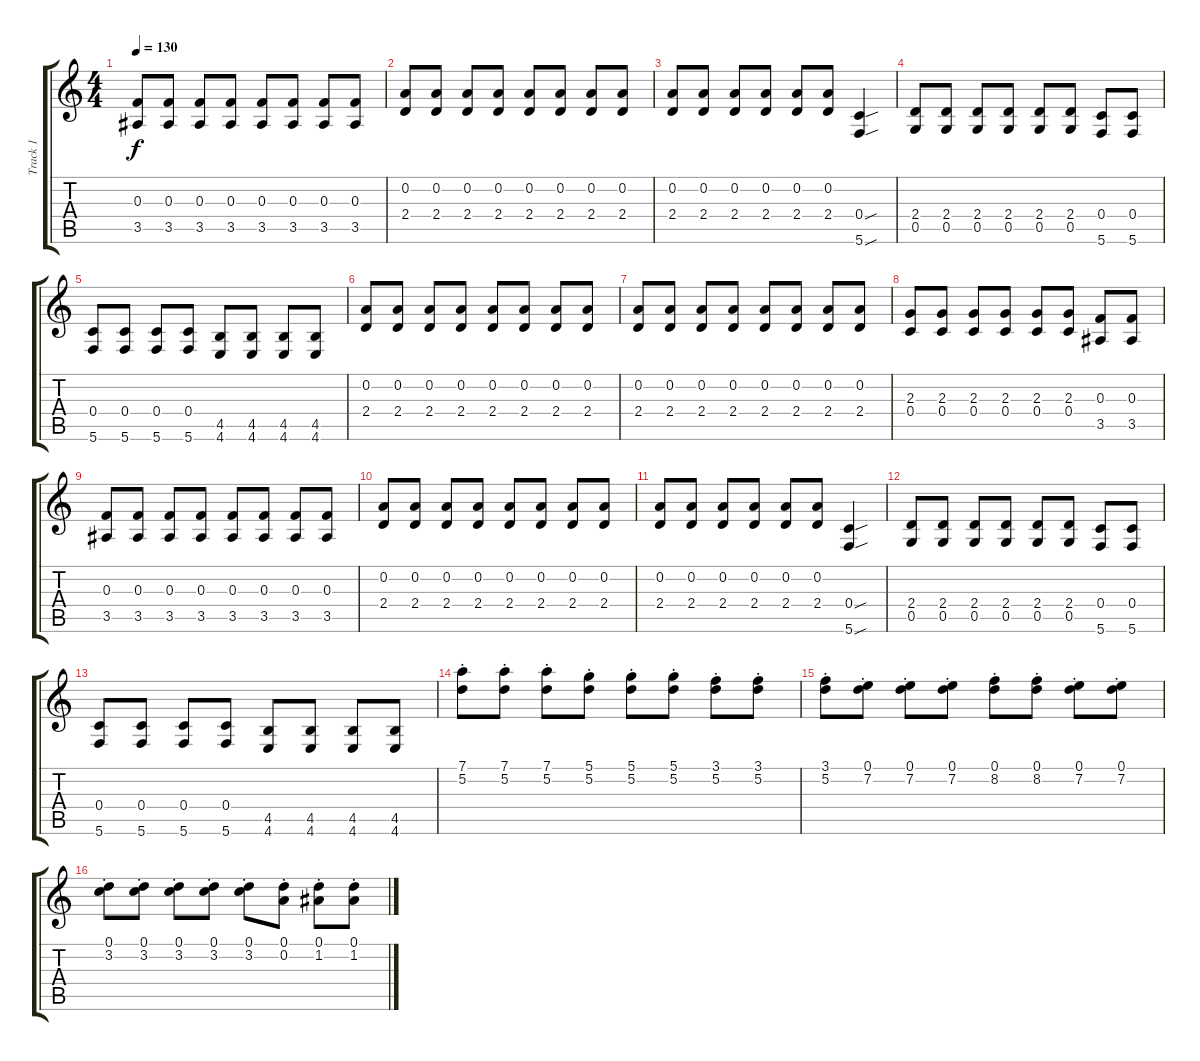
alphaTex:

\track ("Track 1" "Track 1") {instrument overdrivenguitar}
\staff {score tabs}
\tuning (D4 A3 F3 C3 G2 C2) {hide}
\ts (4 4)
\tempo 130
\clef g2
\ks c
(0.3 3.5).8{dy f} (0.3 3.5).8 (0.3 3.5).8 (0.3 3.5).8 (0.3 3.5).8 (0.3 3.5).8 (0.3 3.5).8 (0.3 3.5).8 |
(0.2 2.4).8 (0.2 2.4).8 (0.2 2.4).8 (0.2 2.4).8 (0.2 2.4).8 (0.2 2.4).8 (0.2 2.4).8 (0.2 2.4).8 |
(0.2 2.4).8 (0.2 2.4).8 (0.2 2.4).8 (0.2 2.4).8 (0.2 2.4).8 (0.2 2.4).8 (0.4{sou} 5.6{sou}).4 |
(2.4 0.5).8 (2.4 0.5).8 (2.4 0.5).8 (2.4 0.5).8 (2.4 0.5).8 (2.4 0.5).8 (0.4 5.6).8 (0.4 5.6).8 |
(0.4 5.6).8 (0.4 5.6).8 (0.4 5.6).8 (0.4 5.6).8 (4.5 4.6).8 (4.5 4.6).8 (4.5 4.6).8 (4.5 4.6).8 |
(0.2 2.4).8 (0.2 2.4).8 (0.2 2.4).8 (0.2 2.4).8 (0.2 2.4).8 (0.2 2.4).8 (0.2 2.4).8 (0.2 2.4).8 |
(0.2 2.4).8 (0.2 2.4).8 (0.2 2.4).8 (0.2 2.4).8 (0.2 2.4).8 (0.2 2.4).8 (0.2 2.4).8 (0.2 2.4).8 |
(2.3 0.4).8 (2.3 0.4).8 (2.3 0.4).8 (2.3 0.4).8 (2.3 0.4).8 (2.3 0.4).8 (0.3 3.5).8 (0.3 3.5).8 |
(0.3 3.5).8 (0.3 3.5).8 (0.3 3.5).8 (0.3 3.5).8 (0.3 3.5).8 (0.3 3.5).8 (0.3 3.5).8 (0.3 3.5).8 |
(0.2 2.4).8 (0.2 2.4).8 (0.2 2.4).8 (0.2 2.4).8 (0.2 2.4).8 (0.2 2.4).8 (0.2 2.4).8 (0.2 2.4).8 |
(0.2 2.4).8 (0.2 2.4).8 (0.2 2.4).8 (0.2 2.4).8 (0.2 2.4).8 (0.2 2.4).8 (0.4{sou} 5.6{sou}).4 |
(2.4 0.5).8 (2.4 0.5).8 (2.4 0.5).8 (2.4 0.5).8 (2.4 0.5).8 (2.4 0.5).8 (0.4 5.6).8 (0.4 5.6).8 |
(0.4 5.6).8 (0.4 5.6).8 (0.4 5.6).8 (0.4 5.6).8 (4.5 4.6).8 (4.5 4.6).8 (4.5 4.6).8 (4.5 4.6).8 |
(7.1{st} 5.2{st}).8 (7.1{st} 5.2{st}).8 (7.1{st} 5.2{st}).8 (5.1{st} 5.2{st}).8 (5.1{st} 5.2{st}).8 (5.1{st} 5.2{st}).8 (3.1{st} 5.2{st}).8 (3.1{st} 5.2{st}).8 |
(3.1{st} 5.2{st}).8 (0.1{st} 7.2{st}).8 (0.1{st} 7.2{st}).8 (0.1{st} 7.2{st}).8 (0.1{st} 8.2{st}).8 (0.1{st} 8.2{st}).8 (0.1{st} 7.2{st}).8 (0.1{st} 7.2{st}).8 |
(0.1{st} 3.2{st}).8 (0.1{st} 3.2{st}).8 (0.1{st} 3.2{st}).8 (0.1{st} 3.2{st}).8 (0.1{st} 3.2{st}).8 (0.1{st} 0.2{st}).8 (0.1{st} 1.2{st}).8 (0.1{st} 1.2{st}).8
